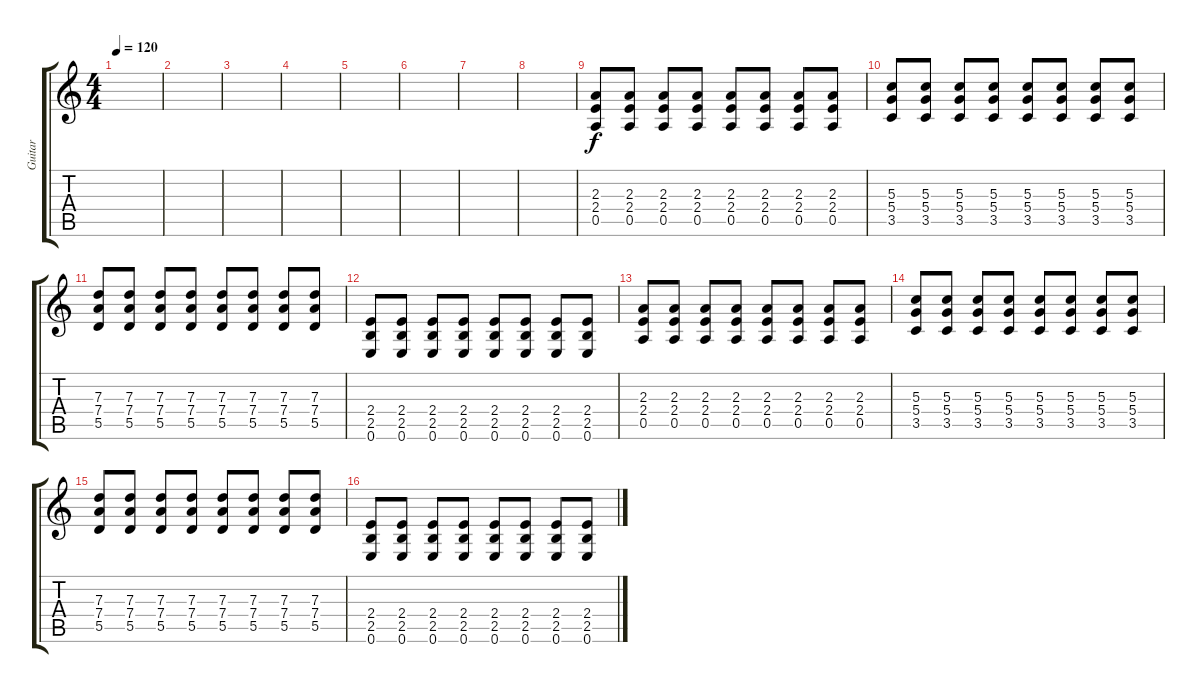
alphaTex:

\track ("Guitar" "Guitar") {instrument acousticguitarsteel}
\staff {score tabs}
\tuning (E4 B3 G3 D3 A2 E2) {hide}
\ts (4 4)
\tempo 120
\clef g2
\ks c
|
|
|
|
|
|
|
|
(2.3 2.4 0.5).8{instrument distortionguitar} (2.3 2.4 0.5).8 (2.3 2.4 0.5).8 (2.3 2.4 0.5).8 (2.3 2.4 0.5).8 (2.3 2.4 0.5).8 (2.3 2.4 0.5).8 (2.3 2.4 0.5).8 |
(5.3 5.4 3.5).8 (5.3 5.4 3.5).8 (5.3 5.4 3.5).8 (5.3 5.4 3.5).8 (5.3 5.4 3.5).8 (5.3 5.4 3.5).8 (5.3 5.4 3.5).8 (5.3 5.4 3.5).8 |
(7.3 7.4 5.5).8 (7.3 7.4 5.5).8 (7.3 7.4 5.5).8 (7.3 7.4 5.5).8 (7.3 7.4 5.5).8 (7.3 7.4 5.5).8 (7.3 7.4 5.5).8 (7.3 7.4 5.5).8 |
(2.4 2.5 0.6).8 (2.4 2.5 0.6).8 (2.4 2.5 0.6).8 (2.4 2.5 0.6).8 (2.4 2.5 0.6).8 (2.4 2.5 0.6).8 (2.4 2.5 0.6).8 (2.4 2.5 0.6).8 |
(2.3 2.4 0.5).8{instrument distortionguitar} (2.3 2.4 0.5).8 (2.3 2.4 0.5).8 (2.3 2.4 0.5).8 (2.3 2.4 0.5).8 (2.3 2.4 0.5).8 (2.3 2.4 0.5).8 (2.3 2.4 0.5).8 |
(5.3 5.4 3.5).8 (5.3 5.4 3.5).8 (5.3 5.4 3.5).8 (5.3 5.4 3.5).8 (5.3 5.4 3.5).8 (5.3 5.4 3.5).8 (5.3 5.4 3.5).8 (5.3 5.4 3.5).8 |
(7.3 7.4 5.5).8 (7.3 7.4 5.5).8 (7.3 7.4 5.5).8 (7.3 7.4 5.5).8 (7.3 7.4 5.5).8 (7.3 7.4 5.5).8 (7.3 7.4 5.5).8 (7.3 7.4 5.5).8 |
(2.4 2.5 0.6).8 (2.4 2.5 0.6).8 (2.4 2.5 0.6).8 (2.4 2.5 0.6).8 (2.4 2.5 0.6).8 (2.4 2.5 0.6).8 (2.4 2.5 0.6).8 (2.4 2.5 0.6).8
